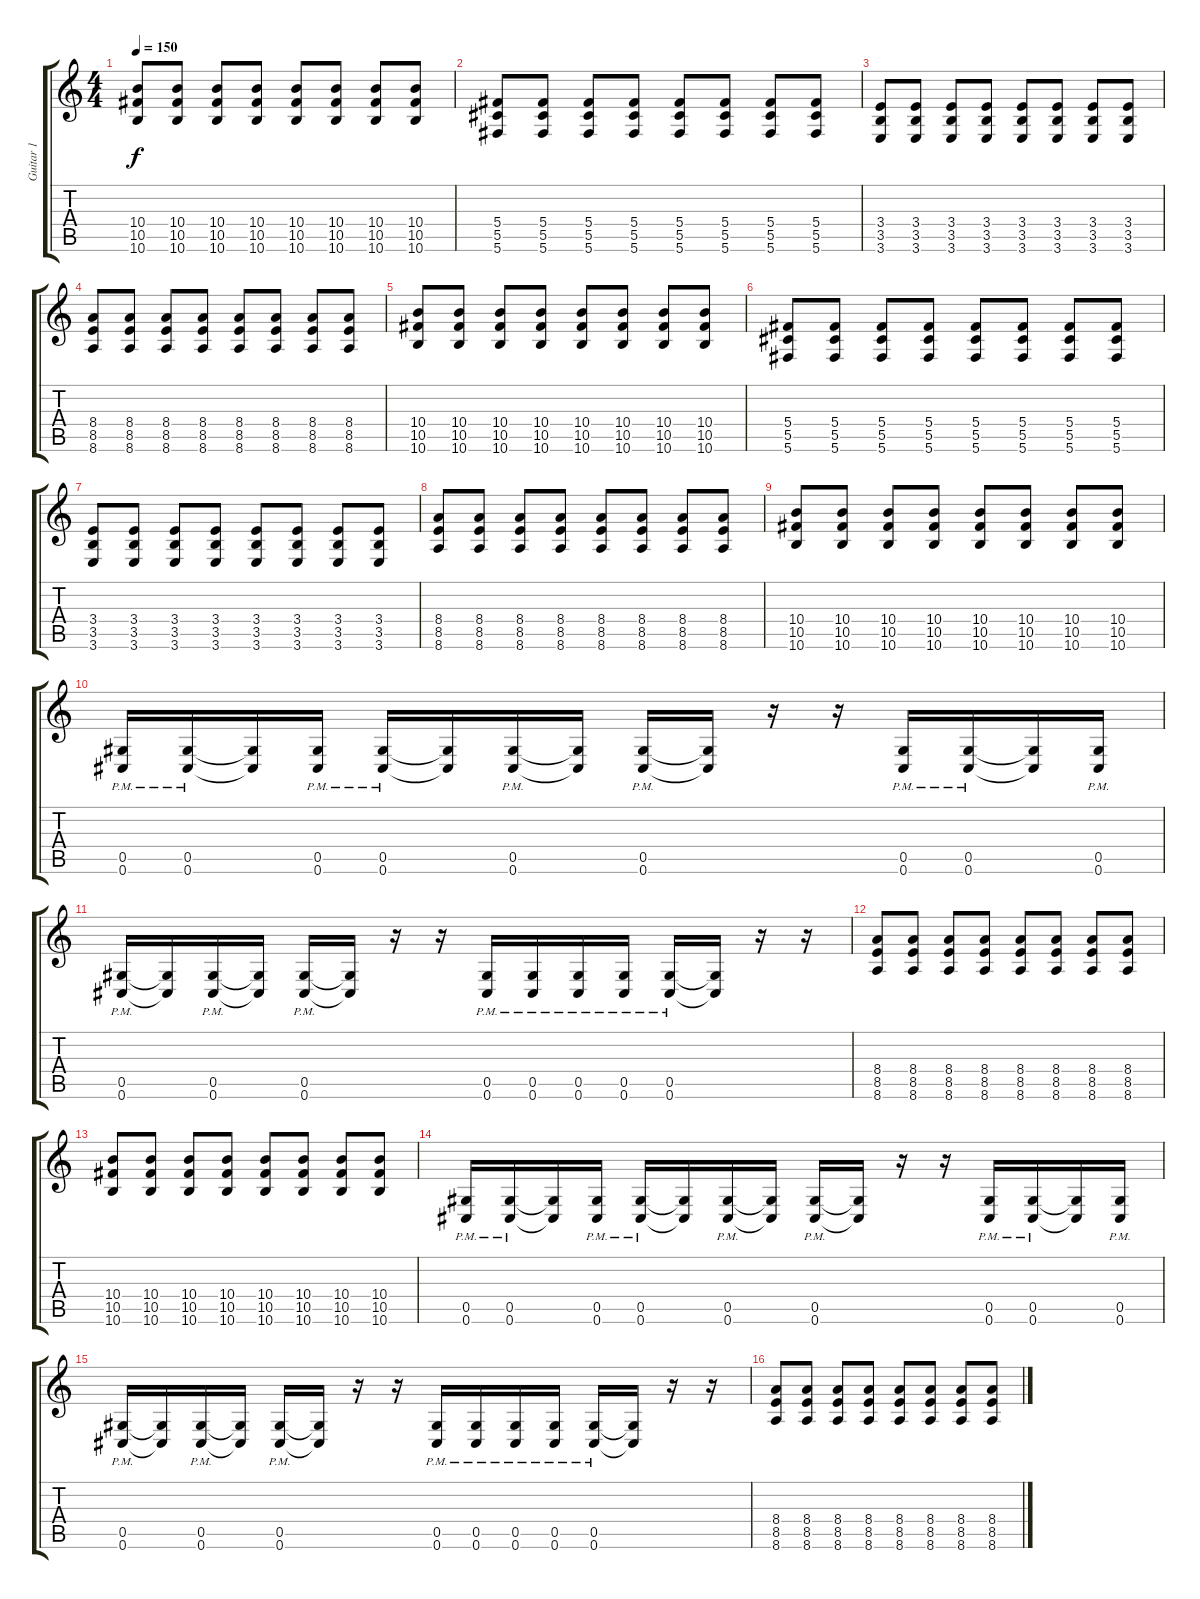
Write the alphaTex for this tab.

\track ("Guitar 1" "Guitar 1") {instrument distortionguitar}
\staff {score tabs}
\tuning (Eb4 Bb3 Gb3 Db3 Ab2 Db2) {hide}
\ts (4 4)
\tempo 150
\clef g2
\ks c
(10.4 10.5 10.6).8{dy f} (10.4 10.5 10.6).8 (10.4 10.5 10.6).8 (10.4 10.5 10.6).8 (10.4 10.5 10.6).8 (10.4 10.5 10.6).8 (10.4 10.5 10.6).8 (10.4 10.5 10.6).8 |
(5.4 5.5 5.6).8 (5.4 5.5 5.6).8 (5.4 5.5 5.6).8 (5.4 5.5 5.6).8 (5.4 5.5 5.6).8 (5.4 5.5 5.6).8 (5.4 5.5 5.6).8 (5.4 5.5 5.6).8 |
(3.4 3.5 3.6).8 (3.4 3.5 3.6).8 (3.4 3.5 3.6).8 (3.4 3.5 3.6).8 (3.4 3.5 3.6).8 (3.4 3.5 3.6).8 (3.4 3.5 3.6).8 (3.4 3.5 3.6).8 |
(8.4 8.5 8.6).8 (8.4 8.5 8.6).8 (8.4 8.5 8.6).8 (8.4 8.5 8.6).8 (8.4 8.5 8.6).8 (8.4 8.5 8.6).8 (8.4 8.5 8.6).8 (8.4 8.5 8.6).8 |
(10.4 10.5 10.6).8 (10.4 10.5 10.6).8 (10.4 10.5 10.6).8 (10.4 10.5 10.6).8 (10.4 10.5 10.6).8 (10.4 10.5 10.6).8 (10.4 10.5 10.6).8 (10.4 10.5 10.6).8 |
(5.4 5.5 5.6).8 (5.4 5.5 5.6).8 (5.4 5.5 5.6).8 (5.4 5.5 5.6).8 (5.4 5.5 5.6).8 (5.4 5.5 5.6).8 (5.4 5.5 5.6).8 (5.4 5.5 5.6).8 |
(3.4 3.5 3.6).8 (3.4 3.5 3.6).8 (3.4 3.5 3.6).8 (3.4 3.5 3.6).8 (3.4 3.5 3.6).8 (3.4 3.5 3.6).8 (3.4 3.5 3.6).8 (3.4 3.5 3.6).8 |
(8.4 8.5 8.6).8 (8.4 8.5 8.6).8 (8.4 8.5 8.6).8 (8.4 8.5 8.6).8 (8.4 8.5 8.6).8 (8.4 8.5 8.6).8 (8.4 8.5 8.6).8 (8.4 8.5 8.6).8 |
(10.4 10.5 10.6).8 (10.4 10.5 10.6).8 (10.4 10.5 10.6).8 (10.4 10.5 10.6).8 (10.4 10.5 10.6).8 (10.4 10.5 10.6).8 (10.4 10.5 10.6).8 (10.4 10.5 10.6).8 |
(0.5{pm} 0.6{pm}).16 (0.5{pm} 0.6{pm}).16 (0.5{t} 0.6{t}).16 (0.5{pm} 0.6{pm}).16 (0.5{pm} 0.6{pm}).16 (0.5{t} 0.6{t}).16 (0.5{pm} 0.6{pm}).16 (0.5{t} 0.6{t}).16 (0.5{pm} 0.6{pm}).16 (0.5{t} 0.6{t}).16 r.16 r.16 (0.5{pm} 0.6{pm}).16 (0.5{pm} 0.6{pm}).16 (0.5{t} 0.6{t}).16 (0.5{pm} 0.6{pm}).16 |
(0.5{pm} 0.6{pm}).16 (0.5{t} 0.6{t}).16 (0.5{pm} 0.6{pm}).16 (0.5{t} 0.6{t}).16 (0.5{pm} 0.6{pm}).16 (0.5{t} 0.6{t}).16 r.16 r.16 (0.5{pm} 0.6{pm}).16 (0.5{pm} 0.6{pm}).16 (0.5{pm} 0.6{pm}).16 (0.5{pm} 0.6{pm}).16 (0.5{pm} 0.6{pm}).16 (0.5{t} 0.6{t}).16 r.16 r.16 |
(8.4 8.5 8.6).8 (8.4 8.5 8.6).8 (8.4 8.5 8.6).8 (8.4 8.5 8.6).8 (8.4 8.5 8.6).8 (8.4 8.5 8.6).8 (8.4 8.5 8.6).8 (8.4 8.5 8.6).8 |
(10.4 10.5 10.6).8 (10.4 10.5 10.6).8 (10.4 10.5 10.6).8 (10.4 10.5 10.6).8 (10.4 10.5 10.6).8 (10.4 10.5 10.6).8 (10.4 10.5 10.6).8 (10.4 10.5 10.6).8 |
(0.5{pm} 0.6{pm}).16 (0.5{pm} 0.6{pm}).16 (0.5{t} 0.6{t}).16 (0.5{pm} 0.6{pm}).16 (0.5{pm} 0.6{pm}).16 (0.5{t} 0.6{t}).16 (0.5{pm} 0.6{pm}).16 (0.5{t} 0.6{t}).16 (0.5{pm} 0.6{pm}).16 (0.5{t} 0.6{t}).16 r.16 r.16 (0.5{pm} 0.6{pm}).16 (0.5{pm} 0.6{pm}).16 (0.5{t} 0.6{t}).16 (0.5{pm} 0.6{pm}).16 |
(0.5{pm} 0.6{pm}).16 (0.5{t} 0.6{t}).16 (0.5{pm} 0.6{pm}).16 (0.5{t} 0.6{t}).16 (0.5{pm} 0.6{pm}).16 (0.5{t} 0.6{t}).16 r.16 r.16 (0.5{pm} 0.6{pm}).16 (0.5{pm} 0.6{pm}).16 (0.5{pm} 0.6{pm}).16 (0.5{pm} 0.6{pm}).16 (0.5{pm} 0.6{pm}).16 (0.5{t} 0.6{t}).16 r.16 r.16 |
(8.4 8.5 8.6).8 (8.4 8.5 8.6).8 (8.4 8.5 8.6).8 (8.4 8.5 8.6).8 (8.4 8.5 8.6).8 (8.4 8.5 8.6).8 (8.4 8.5 8.6).8 (8.4 8.5 8.6).8
